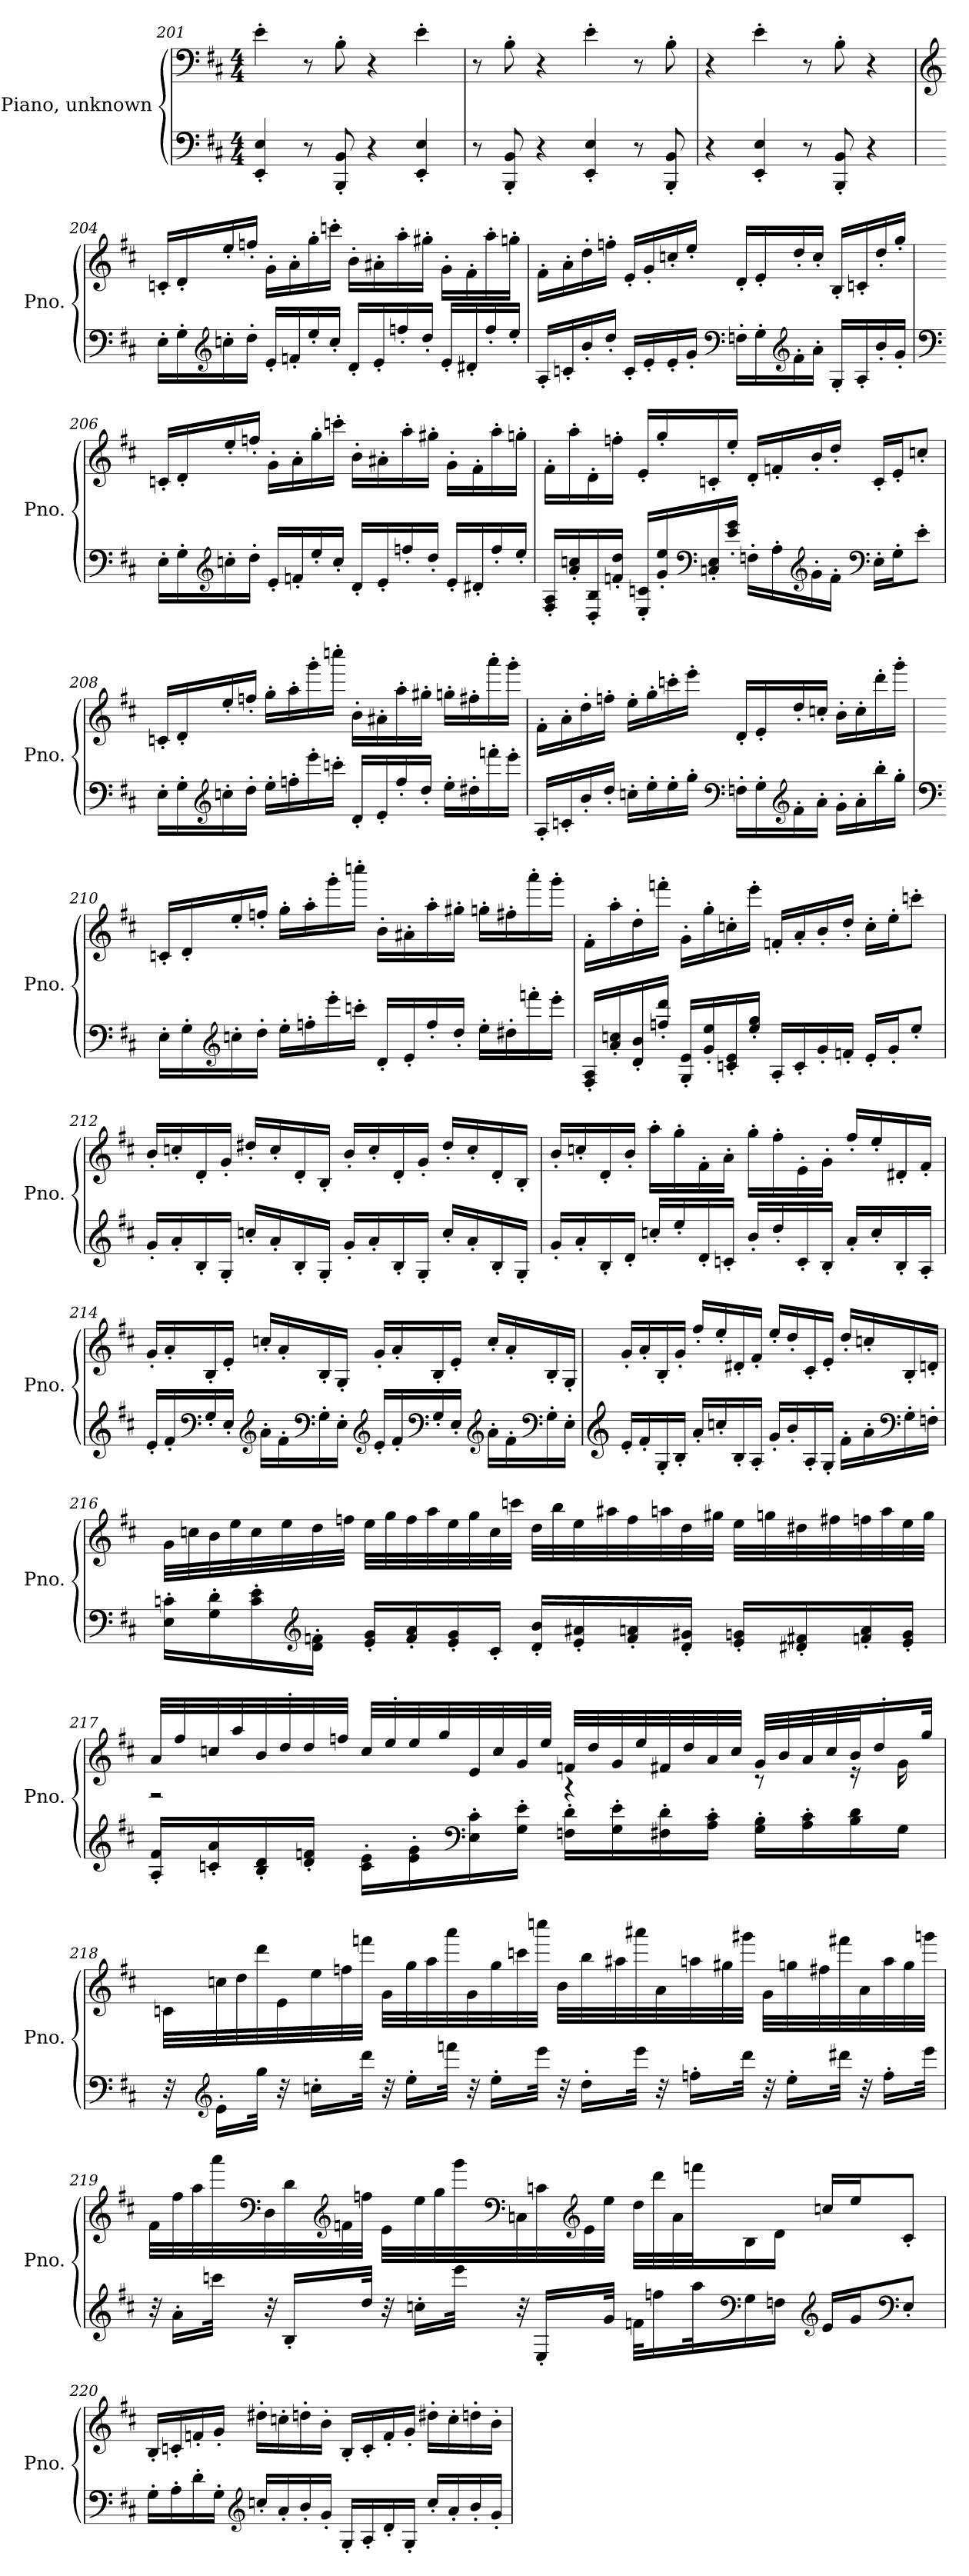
**kern	**kern
*part1	*part1
*staff2	*staff1
*I"Piano, unknown	*
*I'Pno.	*
*clefF4	*clefF4
*k[f#c#]	*k[f#c#]
*M4/4	*M4/4
=201	=201
4EE/' 4E/'	4e'\
8r	8r
8BBB/' 8BB/'	8B'\
4r	4r
4EE/' 4E/'	4e'\
=202	=202
8r	8r
8BBB/' 8BB/'	8B'\
4r	4r
4EE/' 4E/'	4e'\
8r	8r
8BBB/' 8BB/'	8B'\
=203	=203
4r	4r
4EE/' 4E/'	4e'\
8r	8r
8BBB/' 8BB/'	8B'\
4r	4r
!!LO:PB:g=z
=204	=204
*	*clefG2
16E'\LL	16cn'/LL
16G'\	16d'/
*clefG2	*
16ccn'\	16ee'/
16dd'\JJ	16ffn'/JJ
16e'/LL	16g'\LL
16fn'/	16a'\
16ee'/	16gg'\
16cc'/JJ	16cccn'\JJ
16d'/LL	16b'\LL
16e'/	16a#X'\
16ffn'/	16aa'\
16dd'/JJ	16gg#X'\JJ
16e'/LL	16g'\LL
16d#X'/	16f#'\
16ff'/	16aa'\
16ee'/JJ	16ggn'\JJ
!!LO:LB:g=z
=205	=205
16A'/LL	16f#'\LL
16cn'/	16a'\
16b'/	16dd'\
16dd'/JJ	16ffn'\JJ
16c'/LL	16e'/LL
16e'/	16g'/
16e'/	16ccn'/
16g'/JJ	16ee'/JJ
*clefF4	*
16Fn'\LL	16d'/LL
16G'\	16e'/
*clefG2	*
16f#'\	16dd'/
16a'\JJ	16cc'/JJ
16G'/LL	16B'/LL
16A'/	16cn'/
16b'/	16dd'/
16g'/JJ	16gg'/JJ
!!LO:LB:g=z
=206	=206
*clefF4	*
16E'\LL	16cn'/LL
16G'\	16d'/
*clefG2	*
16ccn'\	16ee'/
16dd'\JJ	16ffn'/JJ
16e'/LL	16g'\LL
16fn'/	16a'\
16ee'/	16gg'\
16cc'/JJ	16cccn'\JJ
16d'/LL	16b'\LL
16e'/	16a#X'\
16ffn'/	16aa'\
16dd'/JJ	16gg#X'\JJ
16e'/LL	16g'\LL
16d#X'/	16f#'\
16ff'/	16aa'\
16ee'/JJ	16ggn'\JJ
!!LO:LB:g=z
=207	=207
16F#/' 16A/'LL	16f#'\LL
16a/' 16ccn/'	16aa'\
16D/' 16B/'	16d'\
16fn/' 16dd/'JJ	16ffn'\JJ
16E/' 16cn/'LL	16e'/LL
16g/' 16ee/'	16gg'/
*clefF4	*
16Cn/' 16E/'	16cn'/
16e/' 16g/'JJ	16ee'/JJ
16Fn'\LL	16d'/LL
16A'\	16fn'/
*clefG2	*
16g'\	16b'/
16f'\JJ	16dd'/JJ
*clefF4	*
16E'\LL	16c'/LL
16G'\J	16e'/J
8e'\J	8ccn'/J
!!LO:LB:g=z
=208	=208
16E'\LL	16cn'/LL
16G'\	16d'/
*clefG2	*
16ccn'\	16ee'/
16dd'\JJ	16ffn'/JJ
16ee'\LL	16gg'\LL
16ffn'\	16aa'\
16eee'\	16ggg'\
16cccn'\JJ	16ccccn'\JJ
16d'/LL	16b'\LL
16e'/	16a#X'\
16ff'/	16aa'\
16dd'/JJ	16gg#X'\JJ
16ee'\LL	16ggn'\LL
16dd#X'\	16ff#X'\
16fffn'\	16aaa'\
16eee'\JJ	16ggg'\JJ
!!LO:LB:g=z
=209	=209
16A'/LL	16f#'\LL
16cn'/	16a'\
16b'/	16dd'\
16dd'/JJ	16ffn'\JJ
16ccn'\LL	16ee'\LL
16ee'\	16gg'\
16ee'\	16cccn'\
16gg'\JJ	16eee'\JJ
*clefF4	*
16Fn'\LL	16d'/LL
16G'\	16e'/
*clefG2	*
16f#'\	16dd'/
16a'\JJ	16ccn'/JJ
16g'\LL	16b'\LL
16a'\	16cc'\
16bb'\	16ddd'\
16gg'\JJ	16ggg'\JJ
!!LO:PB:g=z
=210	=210
*clefF4	*
16E'\LL	16cn'/LL
16G'\	16d'/
*clefG2	*
16ccn'\	16ee'/
16dd'\JJ	16ffn'/JJ
16ee'\LL	16gg'\LL
16ffn'\	16aa'\
16eee'\	16ggg'\
16cccn'\JJ	16ccccn'\JJ
16d'/LL	16b'\LL
16e'/	16a#X'\
16ff'/	16aa'\
16dd'/JJ	16gg#X'\JJ
16ee'\LL	16ggn'\LL
16dd#X'\	16ff#X'\
16fffn'\	16aaa'\
16eee'\JJ	16ggg'\JJ
=211	=211
16F#/' 16A/'LL	16f#'\LL
16a/' 16ccn/'	16aa'\
16d/' 16b/'	16dd'\
16ffn/' 16ddd/'JJ	16fffn'\JJ
16G/' 16e/'LL	16g'\LL
16g/' 16ee/'	16gg'\
16cn/' 16e/'	16ccn'\
16ee/' 16gg/'JJ	16eee'\JJ
16A'/LL	16fn'/LL
16c'/	16a'/
16g'/	16b'/
16fn'/JJ	16dd'/JJ
16e'/LL	16cc'\LL
16g'/J	16ee'\J
8ee'/J	8cccn'\J
!!LO:LB:g=z
=212	=212
16g'/LL	16b'/LL
16a'/	16ccn'/
16B'/	16d'/
16G'/JJ	16g'/JJ
16ccn'/LL	16dd#X'/LL
16a'/	16cc'/
16B'/	16d'/
16G'/JJ	16B'/JJ
16g'/LL	16b'/LL
16a'/	16cc'/
16B'/	16d'/
16G'/JJ	16g'/JJ
16cc'/LL	16dd#'/LL
16a'/	16cc'/
16B'/	16d'/
16G'/JJ	16B'/JJ
=213	=213
16g'/LL	16b'/LL
16a'/	16ccn'/
16B'/	16d'/
16d'/JJ	16b'/JJ
16ccn'/LL	16aa'\LL
16ee'/	16gg'\
16d'/	16f#'\
16cn'/JJ	16a'\JJ
16b'/LL	16gg'\LL
16dd'/	16ff#'\
16c'/	16e'\
16B'/JJ	16g'\JJ
16a'/LL	16ff#'/LL
16cc'/	16ee'/
16B'/	16d#X'/
16A'/JJ	16f#'/JJ
!!LO:LB:g=z
=214	=214
16e'/LL	16g'/LL
16f#'/	16a'/
*clefF4	*
16G'/	16B'/
16E'/JJ	16e'/JJ
*clefG2	*
16a'\LL	16ccn'/LL
16f#'\	16a'/
*clefF4	*
16G'\	16B'/
16E'\JJ	16G'/JJ
*clefG2	*
16e'/LL	16g'/LL
16f#'/	16a'/
*clefF4	*
16G'/	16B'/
16E'/JJ	16e'/JJ
*clefG2	*
16a'\LL	16cc'/LL
16f#'\	16a'/
*clefF4	*
16G'\	16B'/
16E'\JJ	16G'/JJ
!!LO:LB:g=z
=215	=215
*clefG2	*
16e'/LL	16g'/LL
16f#'/	16a'/
16G'/	16B'/
16B'/JJ	16g'/JJ
16a'/LL	16ff#'/LL
16ccn'/	16ee'/
16B'/	16d#X'/
16A'/JJ	16f#'/JJ
16g'/LL	16ee'/LL
16b'/	16dd'/
16A'/	16c#'/
16G'/JJ	16e'/JJ
16f#'\LL	16dd'/LL
16a'\	16ccn'/
*clefF4	*
16G'\	16B'/
16Fn'\JJ	16dn'/JJ
!!LO:LB:g=z
=216	=216
16E\' 16cn\'LL	32g\LLL
.	32ccn\
16G\' 16d\'	32b\
.	32ee\
16c\' 16e\'	32cc\
.	32ee\
*clefG2	*
16d\' 16fn\'JJ	32dd\
.	32ffn\JJJ
16e/' 16g/'LL	32ee\LLL
.	32gg\
16f/' 16a/'	32ff\
.	32aa\
16e/' 16g/'	32ee\
.	32gg\
16c'/JJ	32cc\
.	32cccn\JJJ
16d/' 16b/'LL	32dd\LLL
.	32bb\
16e/' 16a#X/'	32ee\
.	32aa#X\
16f/' 16an/'	32ff\
.	32aan\
16d/' 16g#X/'JJ	32dd\
.	32gg#X\JJJ
16e/' 16gn/'LL	32ee\LLL
.	32ggn\
16d#X/' 16f#X/'	32dd#X\
.	32ff#X\
16fn/' 16a/'	32ffn\
.	32aa\
16e/' 16g/'JJ	32ee\
.	32gg\JJJ
!!LO:LB:g=z
=217	=217
*	*^
16A/' 16f#/'LL	32a/LLL	2r
.	32ff#/	.
16cn/' 16a/'	32ccn/	.
.	32aa/	.
16B/' 16d/'	32b/	.
.	32dd'/	.
16d/' 16fn/'JJ	32dd/	.
.	32ffn/JJJ	.
16c\' 16e\'LL	32cc/LLL	.
.	32ee'/	.
16e\' 16g\'	32ee/	.
.	32gg/	.
*clefF4	*	*
16E\' 16c\'	32e/	.
.	32cc/	.
16G\' 16e\'JJ	32g/	.
.	32ee/JJJ	.
16Fn\' 16d\'LL	32fn/LLL	4r
.	32dd/	.
16G\' 16e\'	32g/	.
.	32ee/	.
16F#X\' 16d\'	32f#X/	.
.	32dd/	.
16A\' 16c\'JJ	32a/	.
.	32cc/JJJ	.
16G\' 16B\'LL	32g/LLL	8r
.	32b/	.
16A\' 16c\'	32a/	.
.	32cc/	.
16B\ 16d\	32b/J	16r
.	16dd'/	.
16G\JJ	.	16g\
.	32gg/JJk	.
*	*v	*v
!!LO:PB:g=z
=218	=218
32r	32cn\LLL
*clefG2	*
16e'\LL	32ccn\
.	32dd\
32gg\JJk	32ddd\
32r	32e\
16ccn'\LL	32ee\
.	32ffn\
32ddd\JJk	32fffn\JJJ
32r	32g\LLL
16ee'\LL	32gg\
.	32aa\
32fffn\JJk	32aaa\
32r	32g\
16ee'\LL	32gg\
.	32cccn\
32eee\JJk	32ccccn\JJJ
32r	32b\LLL
16dd'\LL	32bb\
.	32aa#X\
32eee\JJk	32aaa#X\
32r	32a\
16ffn'\LL	32aan\
.	32gg#X\
32ddd\JJk	32ggg#X\JJJ
32r	32g\LLL
16ee'\LL	32ggn\
.	32ff#X\
32ddd#X\JJk	32fff#X\
32r	32a\
16ff'\LL	32aa\
.	32gg\
32eee\JJk	32gggn\JJJ
!!LO:LB:g=z
=219	=219
32r	32f#\LLL
16a'\LL	32ff#\
.	32aa\
32cccn\JJk	32aaa\
*	*clefF4
32r	32D\
16B'/LL	32d\
*	*clefG2
.	32fn\
32dd/JJk	32ffn\JJJ
32r	32e\LLL
16ccn'\LL	32ee\
.	32gg\
32eee\JJk	32ggg\
*	*clefF4
32r	32Cn\
16E'/LL	32cn\
*	*clefG2
.	32e\
32g/JJk	32ee\JJJ
32fn\KLL	32dd\LLL
16ffn\	32ddd\
.	32a\
32aa\K	32fffn\J
*clefF4	*
16G\	16B\
16Fn\JJ	16d\JJ
*clefG2	*
16e/LL	16ccn/LL
16g/J	16ee/J
*clefF4	*
8E'/J	8c'/J
!!LO:LB:g=z
=220	=220
16G'\LL	16B'/LL
16A'\	16cn'/
16d'\	16fn'/
16G'\JJ	16g'/JJ
*clefG2	*
16ccn'/LL	16dd#X'\LL
16a'/	16ccn'\
16b'/	16ddn'\
16g'/JJ	16b'\JJ
16G'/LL	16B'/LL
16A'/	16c'/
16d'/	16f'/
16G'/JJ	16g'/JJ
16cc'/LL	16dd#X'\LL
16a'/	16cc'\
16b'/	16ddn'\
16g'/JJ	16b'\JJ
=	=
*-	*-
